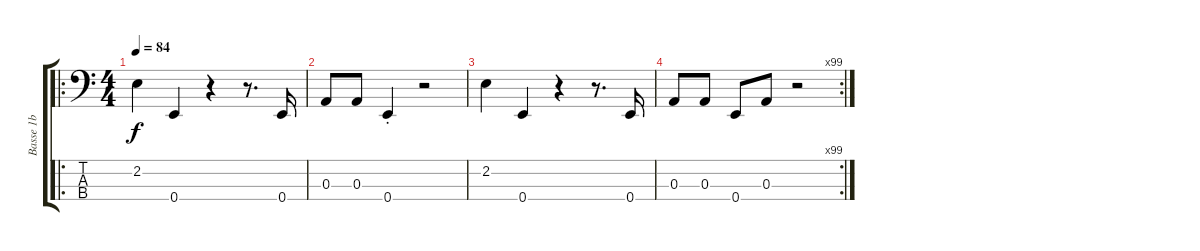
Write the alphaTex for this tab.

\track ("Basse 1b" "Basse 1b") {solo instrument electricbassfinger}
\staff {score tabs}
\tuning (G2 D2 A1 E1) {hide}
\ro
\ts (4 4)
\tempo 84
\clef f4
\ks c
2.2.4{dy f instrument electricbassfinger} 0.4.4 r.4 r.8{d} 0.4.16 |
0.3.8 0.3.8 0.4{st}.4 r.2 |
2.2.4 0.4.4 r.4 r.8{d} 0.4.16 |
\rc 99
0.3.8 0.3.8 0.4.8 0.3.8 r.2
